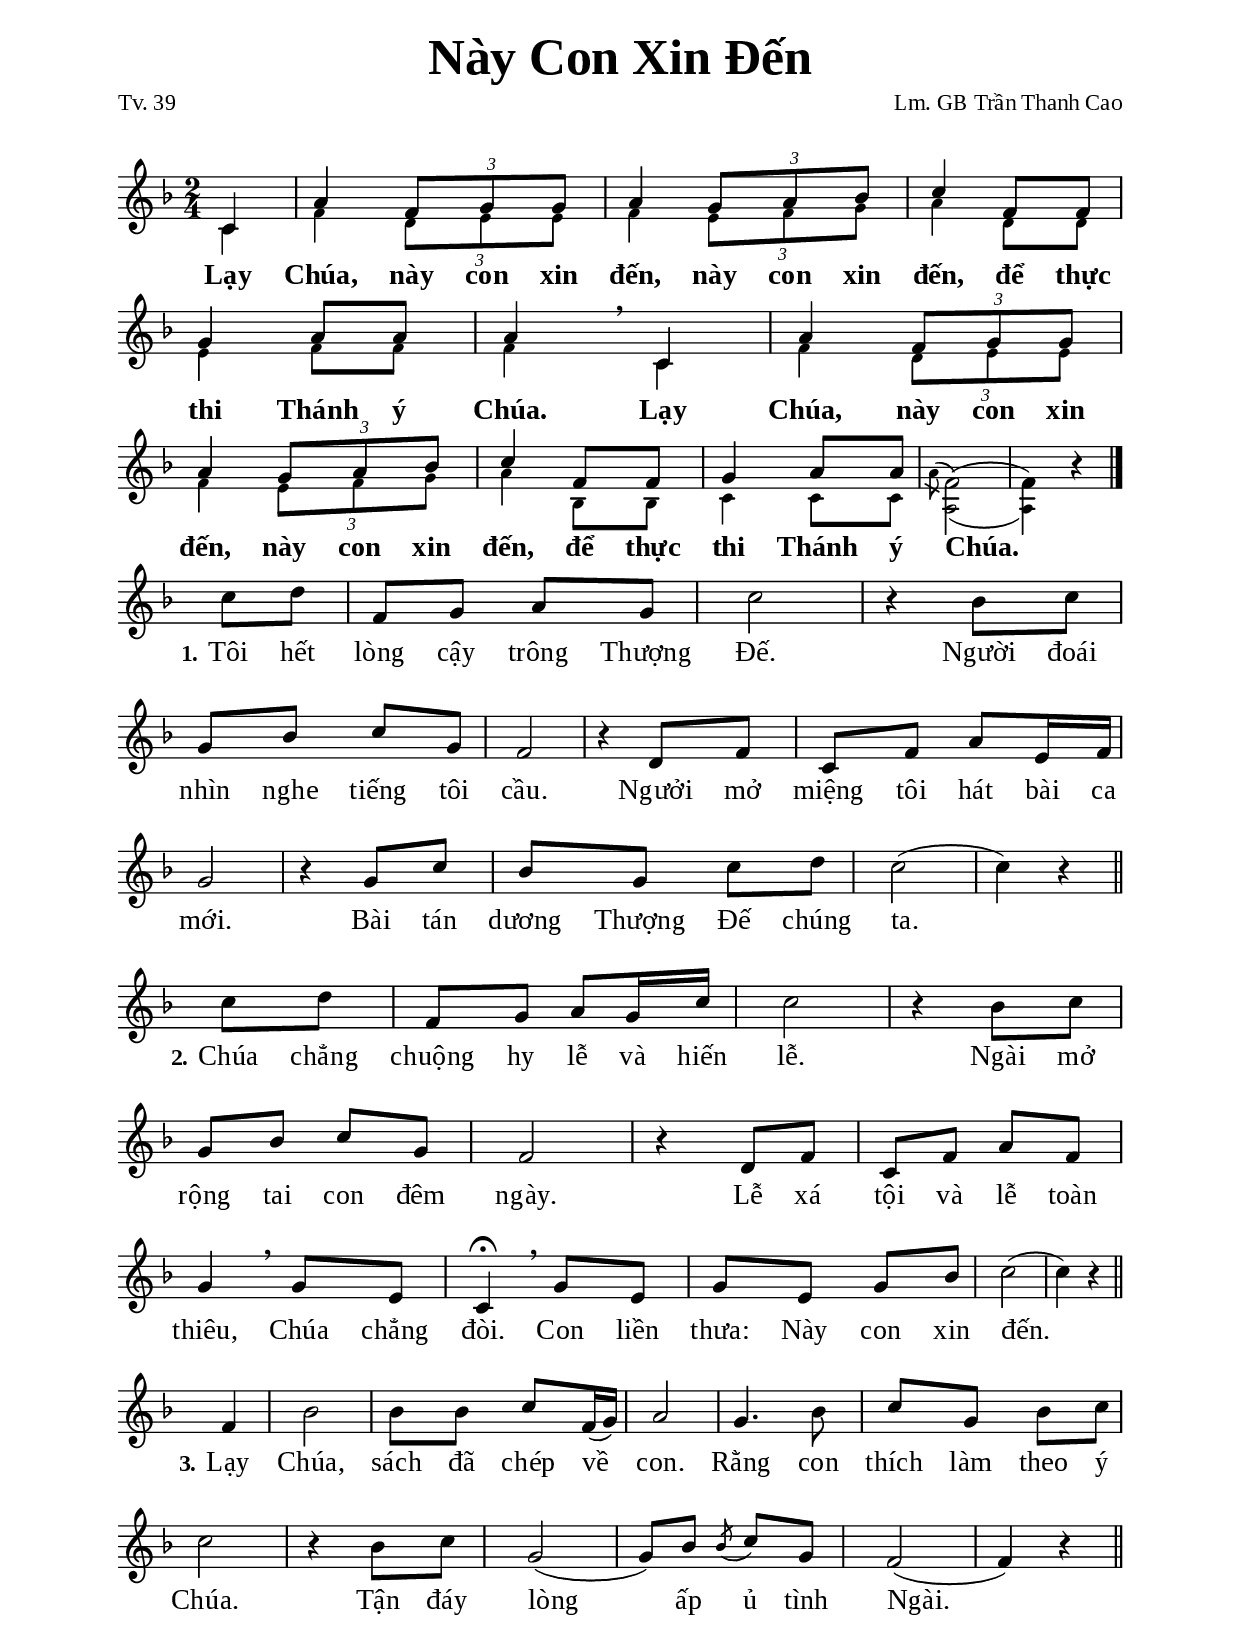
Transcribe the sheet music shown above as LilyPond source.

% Cài đặt chung
\version "2.22.1"
\include "english.ly"

\header {
  title = \markup { \fontsize #3 "Này Con Xin Đến" }
  poet = "Tv. 39"
  composer = "Lm. GB Trần Thanh Cao"
  arranger = " "
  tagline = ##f
}

\paper {
  #(set-paper-size "a4")
  top-margin = 10\mm
  bottom-margin = 10\mm
  left-margin = 20\mm
  right-margin = 20\mm
  indent = #0
  #(define fonts
    (make-pango-font-tree
      "Liberation Serif"
      "Liberation Serif"
      "Liberation Serif"
      (/ 20 20)))
  page-count = #1
  system-system-spacing = #'((basic-distance . 13))
  score-system-spacing = #'((basic-distance . 13))
}

% Nhạc điệp khúc
nhacDiepKhucSop = \relative c' {
  \partial 4 c4 |
  a'4 \tuplet 3/2 { f8 g g } |
  a4 \tuplet 3/2 { g8 a bf } |
  c4 f,8 f |
  g4 a8 a |
  a4 \breathe c,4 |
  a' \tuplet 3/2 { f8 g g } |
  a4 \tuplet 3/2 { g8 a bf } |
  c4 f,8 f |
  g4 a8 a |
  \stemDown
  \acciaccatura a8 f2 ( |
  f4) r \bar "|."
}

nhacDiepKhucBas = \relative c' {
  \partial 4 c4 |
  f4 \tuplet 3/2 { d8 e e } |
  f4 \tuplet 3/2 { e8 f g } |
  a4 d,8 d |
  e4 f8 f |
  f4 c |
  f \tuplet 3/2 { d8 e e } |
  f4 \tuplet 3/2 { e8 f g } |
  a4 bf,8 bf |
  c4 c8 c |
  a2 ( |
  a4) r
}

% Nhạc phiên khúc
nhacPhienKhucMot = \relative c'' {
  \partial 4 c8 d |
  f, g a g |
  c2 |
  r4 bf8 c |
  g bf c g |
  f2 |
  r4 d8 f |
  c f a e16 f |
  g2 |
  r4 g8 c |
  bf g c d |
  c2 ( |
  c4) r \bar "||"
}

nhacPhienKhucHai = \relative c'' {
  \partial 4 c8 d |
  f, g a g16 c |
  c2 |
  r4 bf8 c |
  g bf c g |
  f2 |
  r4 d8 f |
  c f a f |
  g4 \breathe g8 e |
  c4 \fermata \breathe g'8 e |
  g e g bf |
  c2 ( |
  c4) r \bar "||"
}

nhacPhienKhucBa = \relative c' {
  \partial 4 f4 |
  bf2 |
  bf8 bf c f,16 (g) |
  a2 |
  g4. bf8 |
  c g bf c |
  c2 |
  r4 bf8 c |
  g2 ( |
  g8) bf \acciaccatura bf8 c g |
  f2 ( |
  f4) r \bar "||"
}

% Lời điệp khúc
loiDiepKhuc = \lyricmode {
  Lạy Chúa, này con xin đến, này con xin đến,
  để thực thi Thánh ý Chúa.
  Lạy Chúa, này con xin đến, này con xin đến,
  để thực thi Thánh ý Chúa.
}

% Lời phiên khúc
loiPhienKhucMot = \lyricmode {
  \set stanza = #"1."
  Tôi hết lòng cậy trông Thượng Đế.
  Người đoái nhìn nghe tiếng tôi cầu.
  Ngưởi mở miệng tôi hát bài ca mới.
  Bài tán dương Thượng Đế chúng ta.
}

loiPhienKhucHai = \lyricmode {
  \set stanza = #"2."
  Chúa chẳng chuộng hy lễ và hiến lễ.
  Ngài mở rộng tai con đêm ngày.
  Lễ xá tội và lễ toàn thiêu,
  Chúa chẳng đòi.
  Con liền thưa: Này con xin đến.
}

loiPhienKhucBa = \lyricmode {
  \set stanza = #"3."
  Lạy Chúa, sách đã chép về con.
  Rằng con thích làm theo ý Chúa.
  Tận đáy lòng ấp ủ tình Ngài.
}


% Dàn trang
\score {
  \new ChoirStaff <<
    \new Staff = diepKhuc \with {
        \consists "Merge_rests_engraver"
        %\magnifyStaff #(magstep +1)
      }
      <<
      \new Voice = beSop {
        \voiceOne \key f \major \time 2/4 \nhacDiepKhucSop
      }
      \new Voice = beBas {
        \override NoteHead.font-size = #-2
        \voiceTwo \key f \major \time 2/4 \nhacDiepKhucBas
      }
    >>
    \new Lyrics \lyricsto beSop \loiDiepKhuc
  >>
  \layout {
    \override Lyrics.LyricText.font-series = #'bold
    \override Lyrics.LyricText.font-size = #+2
    \override Lyrics.LyricSpace.minimum-distance = #3
    \override Score.BarNumber.break-visibility = ##(#f #f #f)
    \override Score.SpacingSpanner.uniform-stretching = ##t
  }
}

\score {
  \new ChoirStaff <<
    \new Staff = phienKhuc \with {
        %\magnifyStaff #(magstep +1)
      }
      <<
      \new Voice = beSop {
        \key f \major \time 2/4 \nhacPhienKhucMot
      }
    >>
    \new Lyrics \lyricsto beSop \loiPhienKhucMot
  >>
  \layout {
    \override Staff.TimeSignature.transparent = ##t
    \override Lyrics.LyricText.font-size = #+2
    \override Lyrics.LyricSpace.minimum-distance = #3
    \override Score.BarNumber.break-visibility = ##(#f #f #f)
    \override Score.SpacingSpanner.uniform-stretching = ##t
  }
}

\score {
  \new ChoirStaff <<
    \new Staff = phienKhuc \with {
        %\magnifyStaff #(magstep +1)
      }
      <<
      \new Voice = beSop {
        \key f \major \time 2/4 \nhacPhienKhucHai
      }
    >>
    \new Lyrics \lyricsto beSop \loiPhienKhucHai
  >>
  \layout {
    \override Staff.TimeSignature.transparent = ##t
    \override Lyrics.LyricText.font-size = #+2
    \override Lyrics.LyricSpace.minimum-distance = #3
    \override Score.BarNumber.break-visibility = ##(#f #f #f)
    \override Score.SpacingSpanner.uniform-stretching = ##t
  }
}

\score {
  \new ChoirStaff <<
    \new Staff = phienKhuc \with {
        %\magnifyStaff #(magstep +1)
      }
      <<
      \new Voice = beSop {
        \key f \major \time 2/4 \nhacPhienKhucBa
      }
    >>
    \new Lyrics \lyricsto beSop \loiPhienKhucBa
  >>
  \layout {
    \override Staff.TimeSignature.transparent = ##t
    \override Lyrics.LyricText.font-size = #+2
    \override Lyrics.LyricSpace.minimum-distance = #2.5
    \override Score.BarNumber.break-visibility = ##(#f #f #f)
    \override Score.SpacingSpanner.uniform-stretching = ##t
  }
}
